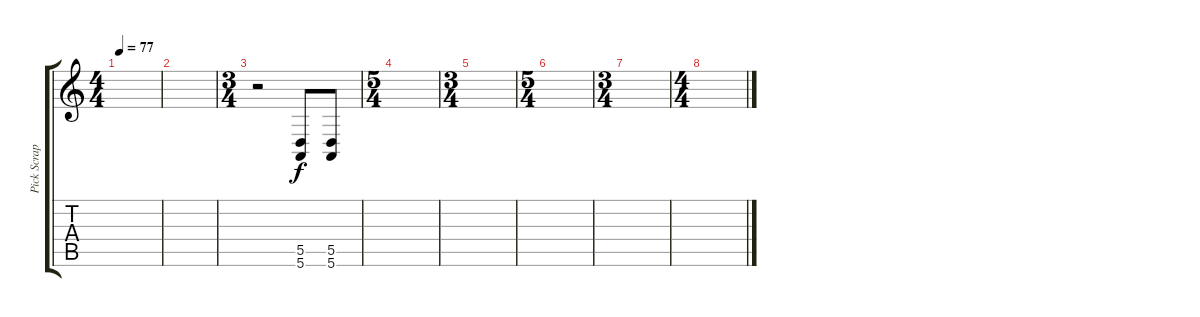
\track ("Pick Scrape" "Pick Scrap") {instrument guitarfretnoise}
\staff {score tabs}
\tuning (E4 B3 G3 D3 A2 E2) {hide}
\ts (4 4)
\tempo 77
\clef g2
\ks c
|
|
\ts (3 4)
r.2 (5.5 5.6).8 (5.5 5.6).8 |
\ts (5 4)
|
\ts (3 4)
|
\ts (5 4)
|
\ts (3 4)
|
\ts (4 4)
